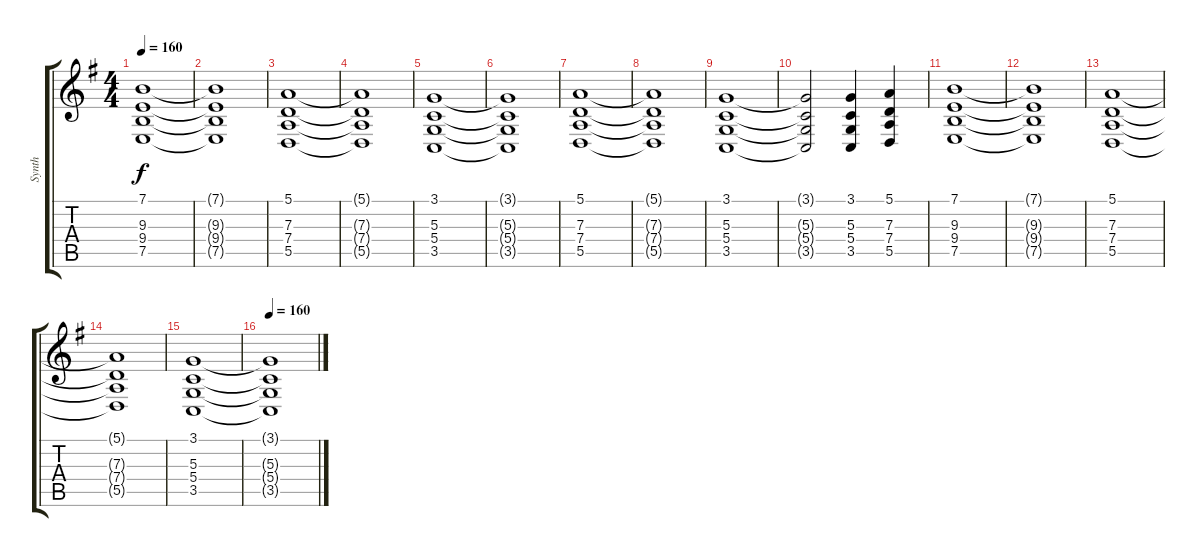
\track ("Synth" "Synth") {instrument synthstrings1}
\staff {score tabs}
\tuning (E4 B3 G3 D3 A2 E2) {hide}
\ts (4 4)
\tempo 160
\tempo 135
\tempo 160
\clef g2
\ks g
(7.1 9.3 9.4 7.5).1{dy f instrument synthstrings1} |
(7.1{t} 9.3{t} 9.4{t} 7.5{t}).1 |
(5.1 7.3 7.4 5.5).1 |
(5.1{t} 7.3{t} 7.4{t} 5.5{t}).1 |
(3.1 5.3 5.4 3.5).1 |
(3.1{t} 5.3{t} 5.4{t} 3.5{t}).1 |
(5.1 7.3 7.4 5.5).1 |
(5.1{t} 7.3{t} 7.4{t} 5.5{t}).1 |
(3.1 5.3 5.4 3.5).1 |
(3.1{t} 5.3{t} 5.4{t} 3.5{t}).2 (3.1 5.3 5.4 3.5).4 (5.1 7.3 7.4 5.5).4 |
(7.1 9.3 9.4 7.5).1 |
(7.1{t} 9.3{t} 9.4{t} 7.5{t}).1 |
(5.1 7.3 7.4 5.5).1 |
(5.1{t} 7.3{t} 7.4{t} 5.5{t}).1 |
(3.1 5.3 5.4 3.5).1 |
\tempo 160
(3.1{t} 5.3{t} 5.4{t} 3.5{t}).1
